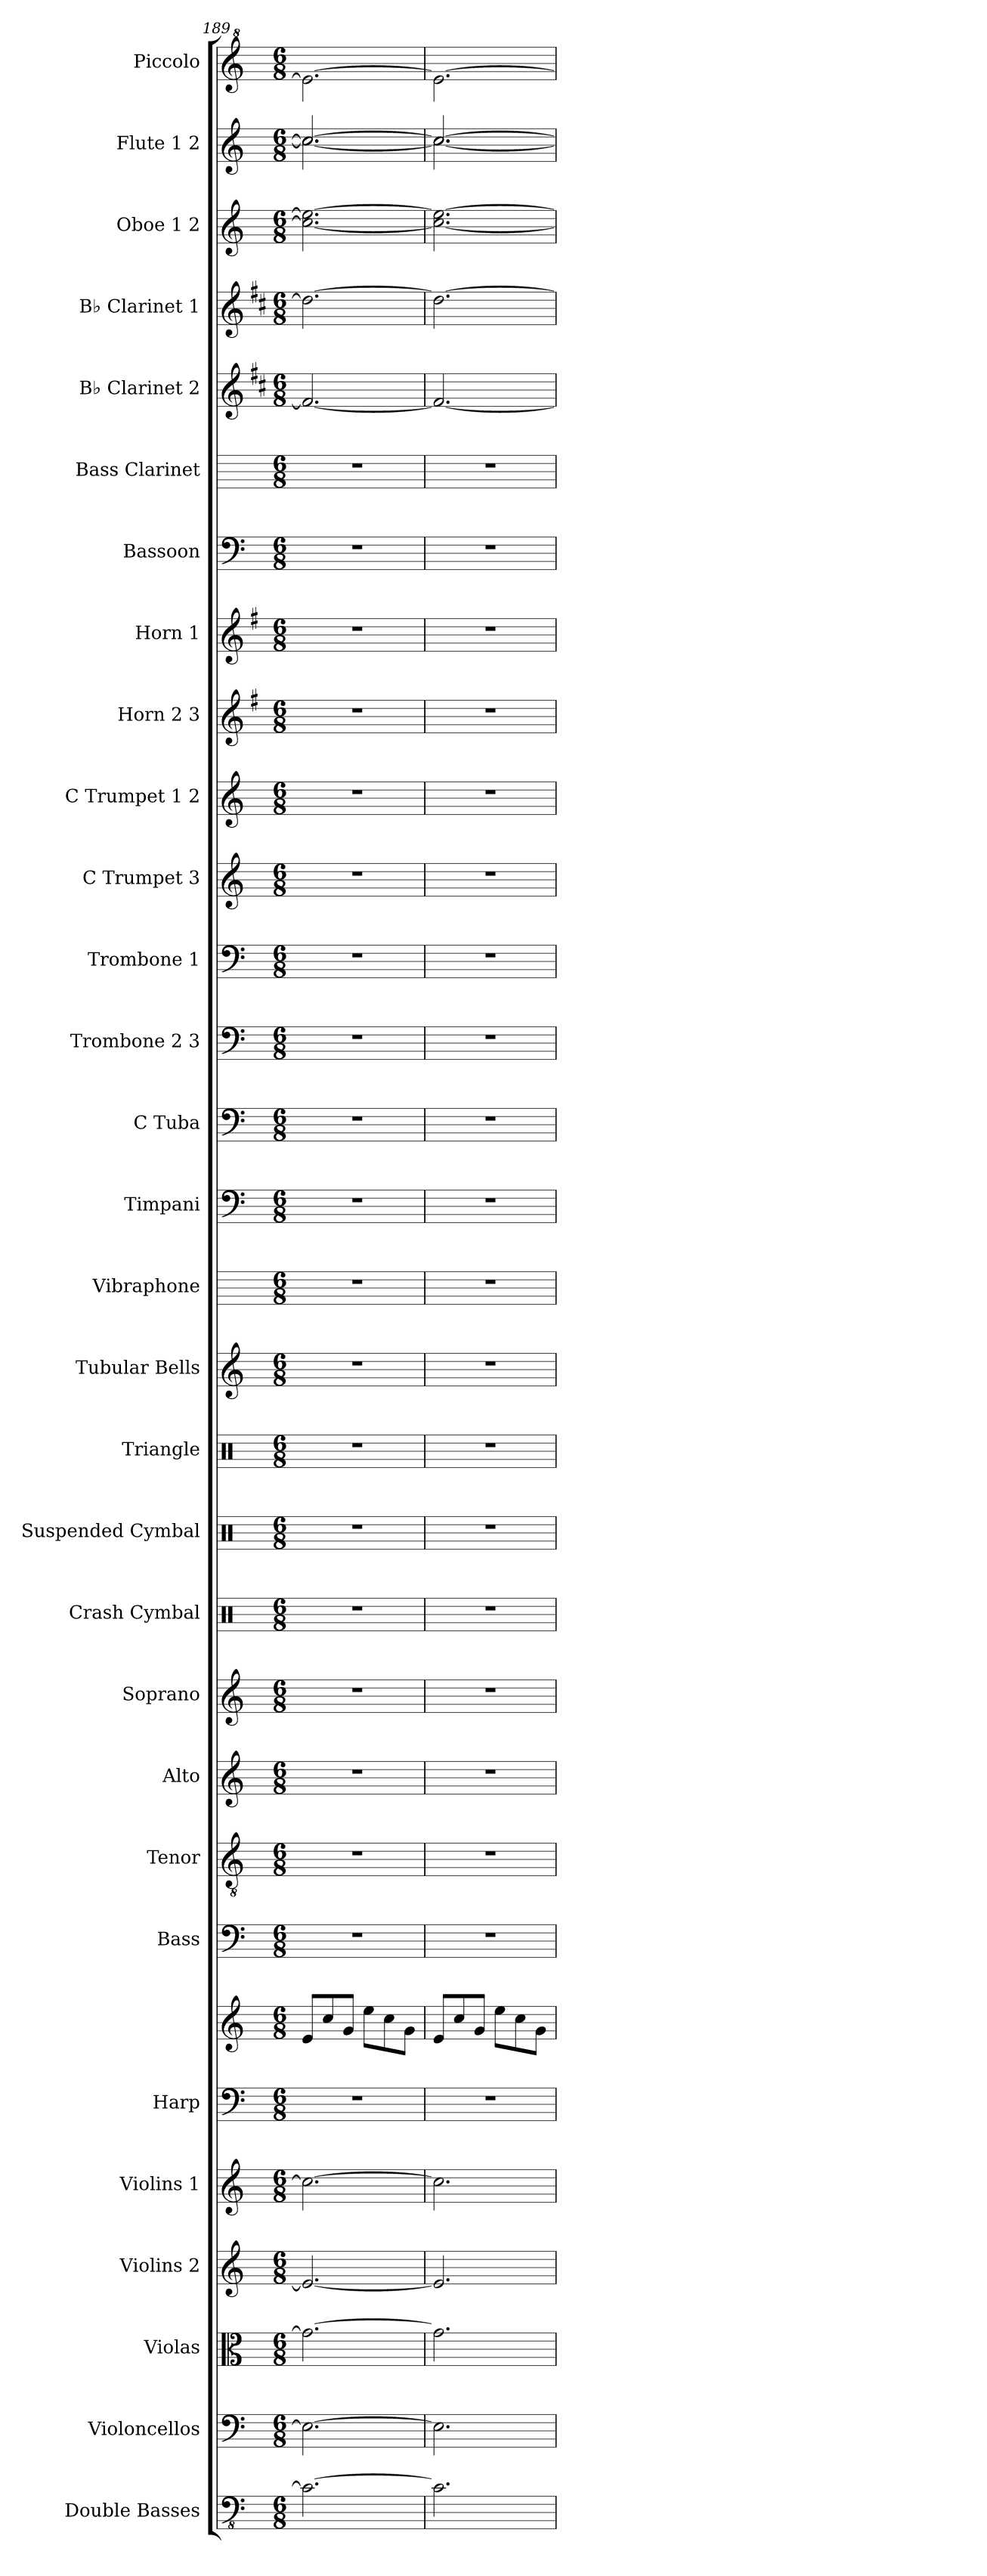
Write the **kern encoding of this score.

**kern	**kern	**kern	**kern	**kern	**kern	**kern	**kern	**kern	**kern	**kern	**kern	**kern	**kern	**kern	**kern	**kern	**kern	**kern	**kern	**kern	**kern	**kern	**kern	**kern	**kern	**kern	**kern	**kern	**kern	**kern
*part30	*part29	*part28	*part27	*part26	*part25	*part25	*part24	*part23	*part22	*part21	*part20	*part19	*part18	*part17	*part16	*part15	*part14	*part13	*part12	*part11	*part10	*part9	*part8	*part7	*part6	*part5	*part4	*part3	*part2	*part1
*staff31	*staff30	*staff29	*staff28	*staff27	*staff26	*staff25	*staff24	*staff23	*staff22	*staff21	*staff20	*staff19	*staff18	*staff17	*staff16	*staff15	*staff14	*staff13	*staff12	*staff11	*staff10	*staff9	*staff8	*staff7	*staff6	*staff5	*staff4	*staff3	*staff2	*staff1
*I"Double Basses	*I"Violoncellos	*I"Violas	*I"Violins 2	*I"Violins 1	*I"Harp	*	*I"Bass	*I"Tenor	*I"Alto	*I"Soprano	*I"Crash Cymbal	*I"Suspended Cymbal	*I"Triangle	*I"Tubular Bells	*I"Vibraphone	*I"Timpani	*I"C Tuba	*I"Trombone 2 3	*I"Trombone 1	*I"C Trumpet 3	*I"C Trumpet 1 2	*I"Horn 2 3	*I"Horn 1	*I"Bassoon	*I"Bass Clarinet	*I"B♭ Clarinet 2	*I"B♭ Clarinet 1	*I"Oboe 1 2	*I"Flute 1 2	*I"Piccolo
*I'Dbs.	*I'Vlcs.	*I'Vlas.	*I'Vlns. 2	*I'Vlns. 1	*I'Hrp.	*	*I'B.	*I'T.	*I'A.	*I'S.	*I'Cr. Cym.	*I'Susp. Cym.	*I'Trgl.	*I'Tu. Be.	*I'Vib.	*I'Timp.	*I'C Tu.	*I'Trb. 2 3	*I'Trb. 1	*I'C Tpt. 3	*I'C Tpt. 1 2	*I'Hn. 2 3	*I'Hn. 1	*I'Bsn.	*I'B. Cl.	*I'B♭ Cl. 2	*I'B♭ Cl. 1	*I'Ob. 1 2	*I'Fl. 1 2	*I'Picc.
*clefFv4	*clefF4	*clefC3	*clefG2	*clefG2	*clefF4	*clefG2	*clefF4	*clefGv2	*clefG2	*clefG2	*clefX	*clefX	*clefX	*clefG2	*	*clefF4	*clefF4	*clefF4	*clefF4	*clefG2	*clefG2	*clefG2	*clefG2	*clefF4	*	*clefG2	*clefG2	*clefG2	*clefG2	*clefG^2
*	*	*	*	*	*	*	*	*	*	*	*	*	*	*	*	*	*	*	*	*	*	*ITrd4c7	*ITrd4c7	*	*ITrd8c14	*ITrd1c2	*ITrd1c2	*	*	*ITrd-7c-12
*k[]	*k[]	*k[]	*k[]	*k[]	*k[]	*k[]	*k[]	*k[]	*k[]	*k[]	*k[]	*k[]	*k[]	*k[]	*k[]	*k[]	*k[]	*k[]	*k[]	*k[]	*k[]	*k[]	*k[]	*k[]	*k[]	*k[]	*k[]	*k[]	*k[]	*k[]
*C:	*C:	*C:	*C:	*C:	*C:	*C:	*C:	*C:	*C:	*C:	*C:	*C:	*C:	*C:	*C:	*C:	*C:	*C:	*C:	*C:	*C:	*C:	*C:	*C:	*C:	*C:	*C:	*C:	*C:	*C:
*M6/8	*M6/8	*M6/8	*M6/8	*M6/8	*M6/8	*M6/8	*M6/8	*M6/8	*M6/8	*M6/8	*M6/8	*M6/8	*M6/8	*M6/8	*M6/8	*M6/8	*M6/8	*M6/8	*M6/8	*M6/8	*M6/8	*M6/8	*M6/8	*M6/8	*M6/8	*M6/8	*M6/8	*M6/8	*M6/8	*M6/8
=189	=189	=189	=189	=189	=189	=189	=189	=189	=189	=189	=189	=189	=189	=189	=189	=189	=189	=189	=189	=189	=189	=189	=189	=189	=189	=189	=189	=189	=189	=189
*	*	*	*	*	*	*	*	*	*	*	*	*	*	*	*	*	*	*	*	*	*	*	*	*	*	*	*	*	*^	*
2.C\_	2.E\_	2.g\_	2.e/_	2.cc\_	2.r	8e/L	2.r	2.r	2.r	2.r	2.r	2.r	2.r	2.r	2.r	2.r	2.r	2.r	2.r	2.r	2.r	2.r	2.r	2.r	2.r	2.e/_	2.cc\_	2.cc\_ 2.ee\_	2.cc/_	2.cc\_	2.eee\_
.	.	.	.	.	.	8cc/	.	.	.	.	.	.	.	.	.	.	.	.	.	.	.	.	.	.	.	.	.	.	.	.	.
.	.	.	.	.	.	8g/J	.	.	.	.	.	.	.	.	.	.	.	.	.	.	.	.	.	.	.	.	.	.	.	.	.
.	.	.	.	.	.	8ee\L	.	.	.	.	.	.	.	.	.	.	.	.	.	.	.	.	.	.	.	.	.	.	.	.	.
.	.	.	.	.	.	8cc\	.	.	.	.	.	.	.	.	.	.	.	.	.	.	.	.	.	.	.	.	.	.	.	.	.
.	.	.	.	.	.	8g\J	.	.	.	.	.	.	.	.	.	.	.	.	.	.	.	.	.	.	.	.	.	.	.	.	.
=190	=190	=190	=190	=190	=190	=190	=190	=190	=190	=190	=190	=190	=190	=190	=190	=190	=190	=190	=190	=190	=190	=190	=190	=190	=190	=190	=190	=190	=190	=190	=190
2.C\]	2.E\]	2.g\]	2.e/]	2.cc\]	2.r	8e/L	2.r	2.r	2.r	2.r	2.r	2.r	2.r	2.r	2.r	2.r	2.r	2.r	2.r	2.r	2.r	2.r	2.r	2.r	2.r	2.e/_	2.cc\_	2.cc\_ 2.ee\_	2.cc/_	2.cc\_	2.eee\_
.	.	.	.	.	.	8cc/	.	.	.	.	.	.	.	.	.	.	.	.	.	.	.	.	.	.	.	.	.	.	.	.	.
.	.	.	.	.	.	8g/J	.	.	.	.	.	.	.	.	.	.	.	.	.	.	.	.	.	.	.	.	.	.	.	.	.
.	.	.	.	.	.	8ee\L	.	.	.	.	.	.	.	.	.	.	.	.	.	.	.	.	.	.	.	.	.	.	.	.	.
.	.	.	.	.	.	8cc\	.	.	.	.	.	.	.	.	.	.	.	.	.	.	.	.	.	.	.	.	.	.	.	.	.
.	.	.	.	.	.	8g\J	.	.	.	.	.	.	.	.	.	.	.	.	.	.	.	.	.	.	.	.	.	.	.	.	.
*	*	*	*	*	*	*	*	*	*	*	*	*	*	*	*	*	*	*	*	*	*	*	*	*	*	*	*	*	*v	*v	*
=	=	=	=	=	=	=	=	=	=	=	=	=	=	=	=	=	=	=	=	=	=	=	=	=	=	=	=	=	=	=
*-	*-	*-	*-	*-	*-	*-	*-	*-	*-	*-	*-	*-	*-	*-	*-	*-	*-	*-	*-	*-	*-	*-	*-	*-	*-	*-	*-	*-	*-	*-
